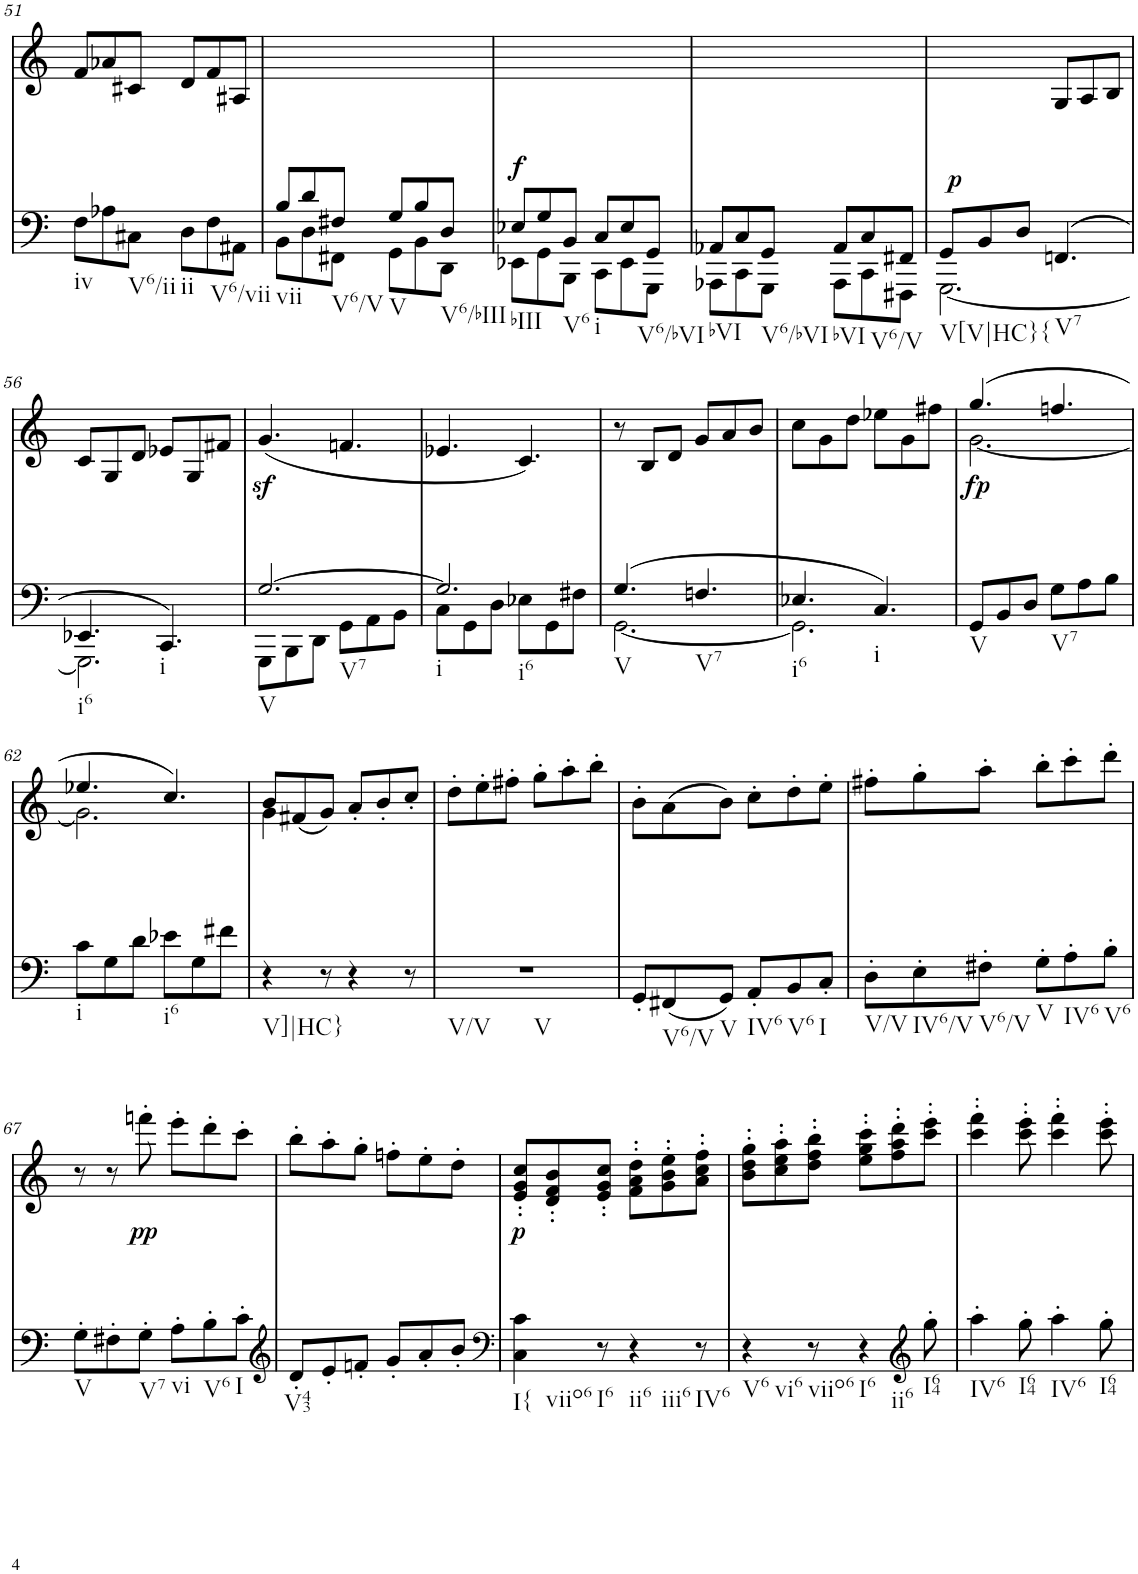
**kern	**dynam	**kern	**dynam
*part2	*part2	*part1	*part1
*staff2	*staff2	*staff1	*staff1
*I"piano	*	*I"piano	*
*I'Pno	*	*I'Pno	*
!!LO:PB:g=z
*clefG2	*	*clefG2	*
*k[]	*	*k[]	*
*M6/8	*	*M6/8	*
=51	=51	=51	=51
!LO:TX:b:t=iv	!	!	!
8F\L	.	8f/L	.
8A-X\	.	8a-X/	.
!LO:TX:b:t=V6/ii	!	!	!
8C#X\J	.	8c#X/J	.
!LO:TX:b:t=ii	!	!	!
8D\L	.	8d/L	.
8F\	.	8f/	.
!LO:TX:b:t=V6/vii	!	!	!
8AA#X\J	.	8A#X/J	.
=52	=52	=52	=52
*^	*	*	*
!LO:TX:b:t=vii	!	!	!	!
8B/L	8BB\L	.	2.ryy	.
8d/	8D\	.	.	.
!LO:TX:b:t=V6/V	!	!	!	!
8F#X/J	8FF#X\J	.	.	.
!LO:TX:b:t=V	!	!	!	!
8G/L	8GG\L	.	.	.
8B/	8BB\	.	.	.
!LO:TX:b:t=V6/bIII	!	!	!	!
8D/J	8DD\J	.	.	.
=53	=53	=53	=53	=53
!LO:TX:b:t=bIII	!	!	!	!
!	!	!LO:DY:a	!	!
8E-X/L	8EE-X\L	f	2.ryy	.
8G/	8GG\	.	.	.
!LO:TX:b:t=V6	!	!	!	!
8BB/J	8BBB\J	.	.	.
!LO:TX:b:t=i	!	!	!	!
8C/L	8CC\L	.	.	.
8E-/	8EE-\	.	.	.
!LO:TX:b:t=V6/bVI	!	!	!	!
8GG/J	8GGG\J	.	.	.
=54	=54	=54	=54	=54
!LO:TX:b:t=bVI	!	!	!	!
8AA-X/L	8AAA-X\L	.	2.ryy	.
8C/	8CC\	.	.	.
!LO:TX:b:t=V6/bVI	!	!	!	!
8GG/J	8GGG\J	.	.	.
!LO:TX:b:t=bVI	!	!	!	!
8AA-/L	8AAA-\L	.	.	.
8C/	8CC\	.	.	.
!LO:TX:b:t=V6/V	!	!	!	!
8FF#X/J	8FFF#X\J	.	.	.
=55	=55	=55	=55	=55
!LO:TX:b:t=V[V|HC}{	!	!	!	!
!	!	!LO:DY:a	!	!
8GG/L	[2.GGG\	p	4ryy	.
8BB/	.	.	.	.
8D/J	.	.	8ryy	.
!LO:TX:b:t=V7	!	!	!	!
(4.FFn/	.	.	8G/L	.
.	.	.	8A/	.
.	.	.	8B/J	.
!!LO:LB:g=z
=56	=56	=56	=56	=56
!LO:TX:b:t=i6	!	!	!	!
4.EE-X/	2.GGG\]	.	8c/L	.
.	.	.	8G/	.
.	.	.	8d/J	.
!LO:TX:b:t=i	!	!	!	!
4.CC/)	.	.	8e-X/L	.
.	.	.	8G/	.
.	.	.	8f#X/J	.
=57	=57	=57	=57	=57
!LO:TX:b:t=V	!	!	!	!
!LO:TX:b:t=V7	!	!	!	!
[2.G/	8GGG\L	.	(4.gz</	.
.	8BBB\	.	.	.
.	8DD\J	.	.	.
.	8GG\L	.	4.fn/	.
.	8AA\	.	.	.
.	8BB\J	.	.	.
=58	=58	=58	=58	=58
!LO:TX:b:t=i	!	!	!	!
!LO:TX:b:t=i6	!	!	!	!
2.G/]	8C\L	.	4.e-X/	.
.	8GG\	.	.	.
.	8D\J	.	.	.
.	8E-X\L	.	4.c/)	.
.	8GG\	.	.	.
.	8F#X\J	.	.	.
=59	=59	=59	=59	=59
!LO:TX:b:t=V	!	!	!	!
(4.G/	[2.GG\	.	8r	.
.	.	.	8B/L	.
.	.	.	8d/J	.
!LO:TX:b:t=V7	!	!	!	!
4.Fn/	.	.	8g/L	.
.	.	.	8a/	.
.	.	.	8b/J	.
=60	=60	=60	=60	=60
!LO:TX:b:t=i6	!	!	!	!
4.E-X/	2.GG\]	.	8cc\L	.
.	.	.	8g\	.
.	.	.	8dd\J	.
!LO:TX:b:t=i	!	!	!	!
4.C/)	.	.	8ee-X\L	.
.	.	.	8g\	.
.	.	.	8ff#X\J	.
*v	*v	*	*	*
=61	=61	=61	=61
*	*	*^	*
!LO:TX:b:t=V	!	!	!	!
!	!	!	!	!LO:DY:b
8GG/L	.	(4.gg/	[2.g\	fp
8BB/	.	.	.	.
8D/J	.	.	.	.
!LO:TX:b:t=V7	!	!	!	!
8G\L	.	4.ffn/	.	.
8A\	.	.	.	.
8B\J	.	.	.	.
!!LO:LB:g=z	!!
=62	=62	=62	=62	=62
!LO:TX:b:t=i	!	!	!	!
8c\L	.	4.ee-X/	2.g\]	.
8G\	.	.	.	.
8d\J	.	.	.	.
!LO:TX:b:t=i6	!	!	!	!
8e-X\L	.	4.cc/)	.	.
8G\	.	.	.	.
8f#X\J	.	.	.	.
=63	=63	=63	=63	=63
!LO:TX:b:t=V]|HC}	!	!	!	!
4r	.	8b/L	4g\	.
.	.	(<8f#X/	.	.
8r	.	8g/J)	2ryy	.
4r	.	8a'/L	.	.
.	.	8b'/	.	.
8r	.	8cc'/J	.	.
*	*	*v	*v	*
=64	=64	=64	=64
!LO:TX:b:t=V/V	!	!	!
!LO:TX:b:t=V	!	!	!
2.r	.	8dd'\L	.
.	.	8ee'\	.
.	.	8ff#X'\J	.
.	.	8gg'\L	.
.	.	8aa'\	.
.	.	8bb'\J	.
=65	=65	=65	=65
8GG'/L	.	8b'\L	.
!LO:TX:b:t=V6/V	!	!	!
(8FF#X/	.	(8a\	.
!LO:TX:b:t=V	!	!	!
8GG/J)	.	8b\J)	.
!LO:TX:b:t=IV6	!	!	!
8AA'/L	.	8cc'\L	.
!LO:TX:b:t=V6	!	!	!
8BB/	.	8dd'\	.
!LO:TX:b:t=I	!	!	!
8C'/J	.	8ee'\J	.
=66	=66	=66	=66
!LO:TX:b:t=V/V	!	!	!
8D'\L	.	8ff#X'\L	.
!LO:TX:b:t=IV6/V	!	!	!
8E'\	.	8gg'\	.
!LO:TX:b:t=V6/V	!	!	!
8F#X'\J	.	8aa'\J	.
!LO:TX:b:t=V	!	!	!
8G'\L	.	8bb'\L	.
!LO:TX:b:t=IV6	!	!	!
8A'\	.	8ccc'\	.
!LO:TX:b:t=V6	!	!	!
8B'\J	.	8ddd'\J	.
!!LO:LB:g=z
=67	=67	=67	=67
!LO:TX:b:t=V	!	!	!
8G'\L	.	8r	.
8F#X'\	.	8r	.
!LO:TX:b:t=V7	!	!	!
!	!	!	!LO:DY:b
8G'\J	.	8fffn'\	pp
!LO:TX:b:t=vi	!	!	!
8A'\L	.	8eee'\L	.
!LO:TX:b:t=V6	!	!	!
8B'\	.	8ddd'\	.
!LO:TX:b:t=I	!	!	!
8c'\J	.	8ccc'\J	.
=68	=68	=68	=68
*clefG2	*	*	*
!LO:TX:b:t=V43	!	!	!
8d'/L	.	8bb'\L	.
8e'/	.	8aa'\	.
8fn'/J	.	8gg'\J	.
8g'/L	.	8ffn'\L	.
8a'/	.	8ee'\	.
8b'/J	.	8dd'\J	.
=69	=69	=69	=69
*clefF4	*	*	*
!LO:TX:b:t=I{	!	!	!
!LO:TX:b:t=viio6	!	!	!
!	!	!	!LO:DY:b
4C\ 4c\	.	8e/' 8g/' 8cc/'L	p
.	.	8d/' 8f/' 8b/'	.
!LO:TX:b:t=I6	!	!	!
8r	.	8e/' 8g/' 8cc/'J	.
!LO:TX:b:t=ii6	!	!	!
!LO:TX:b:t=iii6	!	!	!
4r	.	8f\' 8a\' 8dd\'L	.
.	.	8g\' 8b\' 8ee\'	.
!LO:TX:b:t=IV6	!	!	!
8r	.	8a\' 8cc\' 8ff\'J	.
=70	=70	=70	=70
!LO:TX:b:t=V6	!	!	!
!LO:TX:b:t=vi6	!	!	!
4r	.	8b\' 8dd\' 8gg\'L	.
.	.	8cc\' 8ee\' 8aa\'	.
!LO:TX:b:t=viio6	!	!	!
8r	.	8dd\' 8ff\' 8bb\'J	.
!LO:TX:b:t=I6	!	!	!
!LO:TX:b:t=ii6	!	!	!
4r	.	8ee\' 8gg\' 8ccc\'L	.
.	.	8ff\' 8aa\' 8ddd\'	.
*clefG2	*	*	*
!LO:TX:b:t=I64	!	!	!
8gg'\	.	8ccc\' 8eee\'J	.
=71	=71	=71	=71
!LO:TX:b:t=IV6	!	!	!
4aa'\	.	4ccc\' 4fff\'	.
!LO:TX:b:t=I64	!	!	!
8gg'\	.	8ccc\' 8eee\'	.
!LO:TX:b:t=IV6	!	!	!
4aa'\	.	4ccc\' 4fff\'	.
!LO:TX:b:t=I64	!	!	!
8gg'\	.	8ccc\' 8eee\'	.
=	=	=	=
*-	*-	*-	*-
